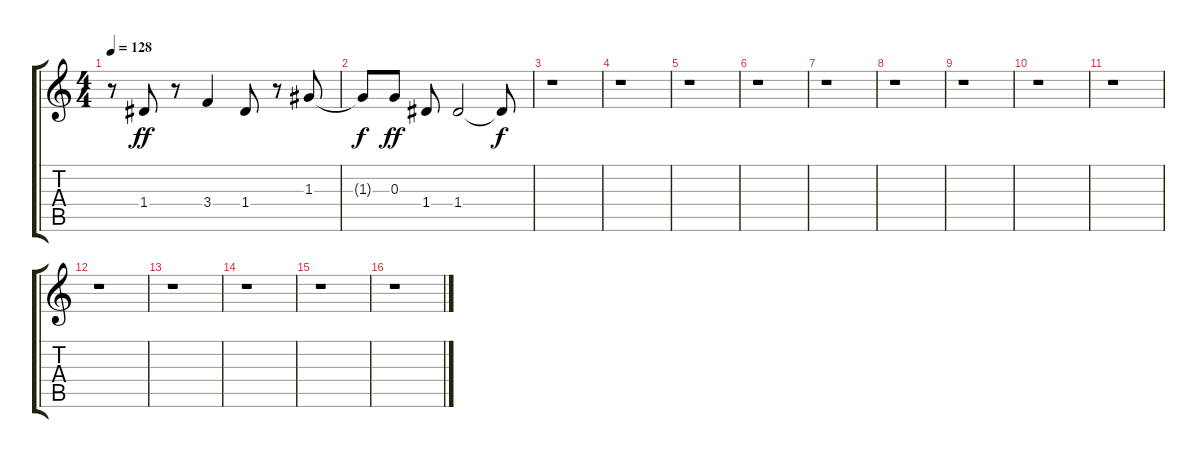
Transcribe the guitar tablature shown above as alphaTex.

\track "" {instrument overdrivenguitar}
\staff {score tabs}
\tuning (E4 B3 G3 D3 A2 E2) {hide}
\ts (4 4)
\tempo 128
\clef g2
\ks c
r.8{dy ff} 1.4.8 r.8 3.4.4 1.4.8 r.8 1.3.8 |
1.3{t}.8{dy f} 0.3.8{dy ff} 1.4.8 1.4.2 1.4{t}.8{dy f} |
r.1 |
r.1 |
r.1 |
r.1 |
r.1 |
r.1 |
r.1 |
r.1 |
r.1 |
r.1 |
r.1 |
r.1 |
r.1 |
r.1
